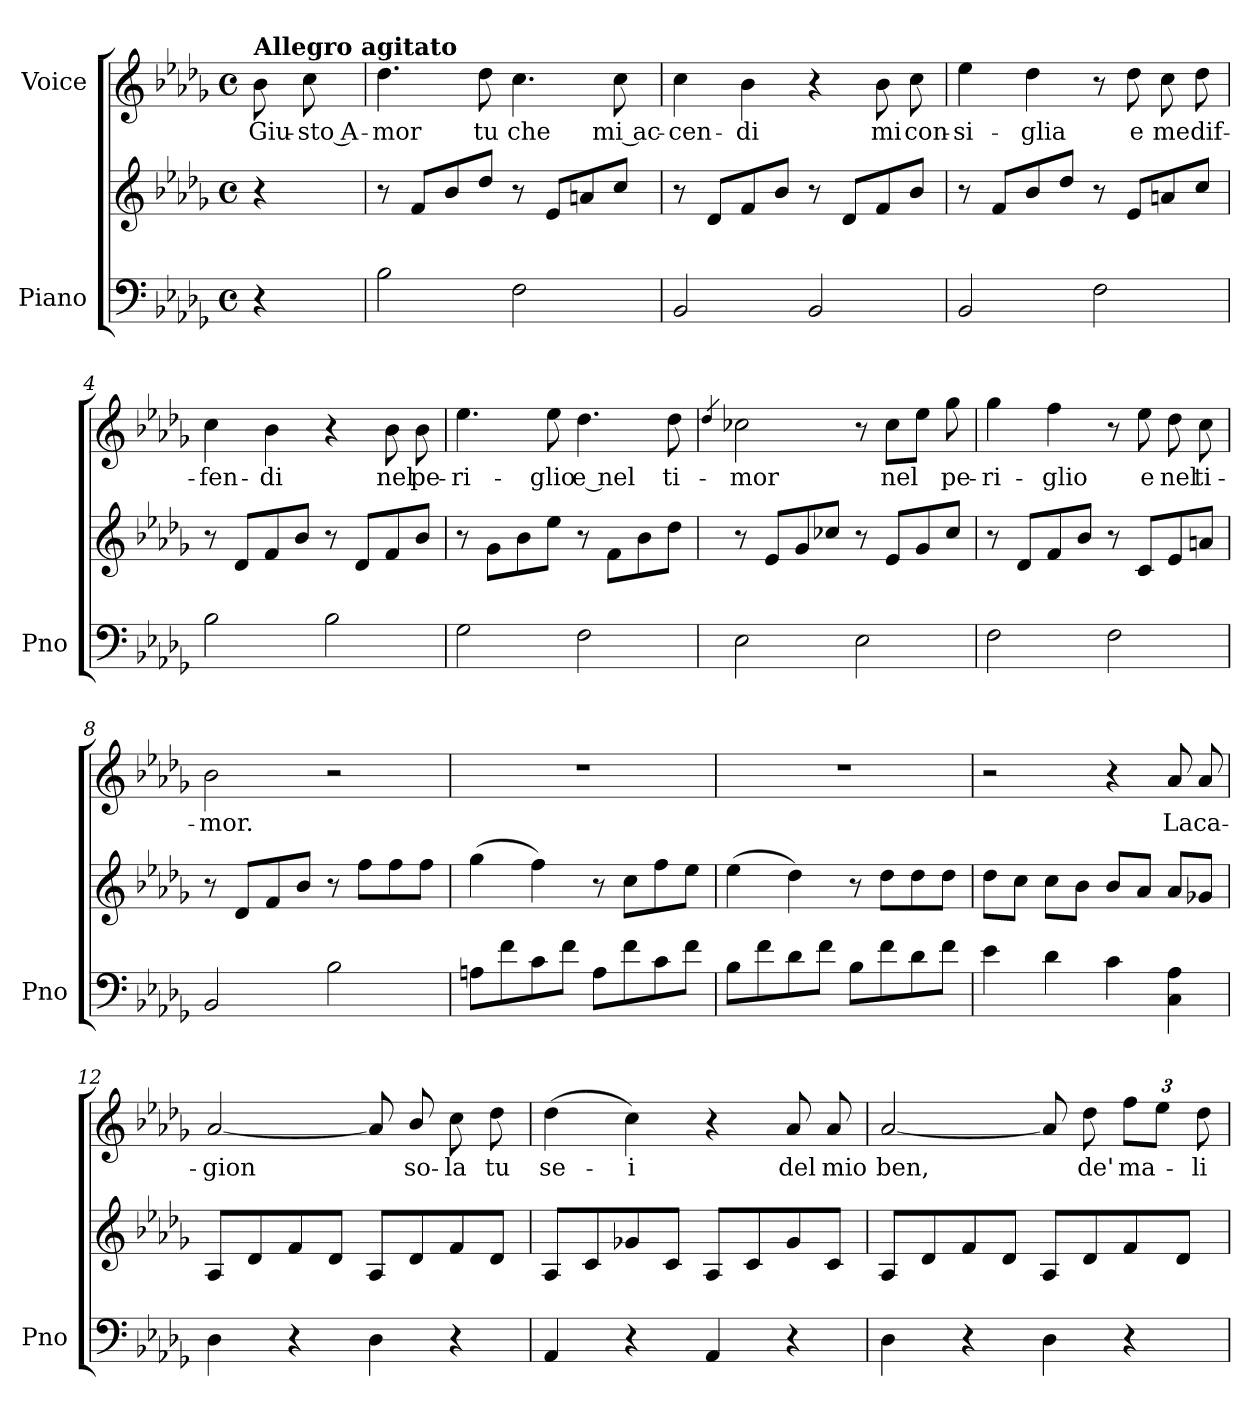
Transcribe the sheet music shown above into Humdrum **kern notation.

**kern	**kern	**kern	**text
*part2	*part2	*part1	*part1
*staff3	*staff2	*staff1	*staff1
*I"Piano	*	*I"Voice	*
*I'Pno	*	*	*
*clefF4	*clefG2	*clefG2	*
*k[b-e-a-d-g-]	*k[b-e-a-d-g-]	*k[b-e-a-d-g-]	*
*M4/4	*M4/4	*M4/4	*
*met(c)	*met(c)	*met(c)	*
=	=	=	=
!	!	!LO:TX:a:B:t=Allegro agitato	!
!	!	!	!LO:LY:b
4r	4r	8b-\	Giu-
!	!	!	!LO:LY:b
.	.	8cc\	-sto A-
=1	=1	=1	=1
!	!	!	!LO:LY:b
2B-\	8r	4.dd-\	-mor
.	8f/L	.	.
.	8b-/	.	.
!	!	!	!LO:LY:b
.	8dd-/J	8dd-\	tu
!	!	!	!LO:LY:b
2F\	8r	4.cc\	che
.	8e-/L	.	.
.	8an/	.	.
!	!	!	!LO:LY:b
.	8cc/J	8cc\	mi ac-
=2	=2	=2	=2
!	!	!	!LO:LY:b
2BB-/	8r	4cc\	-cen-
.	8d-/L	.	.
!	!	!	!LO:LY:b
.	8f/	4b-\	-di
.	8b-/J	.	.
2BB-/	8r	4r	.
.	8d-/L	.	.
!	!	!	!LO:LY:b
.	8f/	8b-\	mi
!	!	!	!LO:LY:b
.	8b-/J	8cc\	con-
=3	=3	=3	=3
!	!	!	!LO:LY:b
2BB-/	8r	4ee-\	-si-
.	8f/L	.	.
!	!	!	!LO:LY:b
.	8b-/	4dd-\	-glia
.	8dd-/J	.	.
2F\	8r	8r	.
!	!	!	!LO:LY:b
.	8e-/L	8dd-\	e
!	!	!	!LO:LY:b
.	8an/	8cc\	me
!	!	!	!LO:LY:b
.	8cc/J	8dd-\	dif-
!!LO:LB:g=z
=4	=4	=4	=4
!	!	!	!LO:LY:b
2B-\	8r	4cc\	-fen-
.	8d-/L	.	.
!	!	!	!LO:LY:b
.	8f/	4b-\	-di
.	8b-/J	.	.
2B-\	8r	4r	.
.	8d-/L	.	.
!	!	!	!LO:LY:b
.	8f/	8b-\	nel
!	!	!	!LO:LY:b
.	8b-/J	8b-\	pe-
=5	=5	=5	=5
!	!	!	!LO:LY:b
2G-\	8r	4.ee-\	-ri-
.	8g-\L	.	.
.	8b-\	.	.
!	!	!	!LO:LY:b
.	8ee-\J	8ee-\	-glio
!	!	!	!LO:LY:b
2F\	8r	4.dd-\	e nel
.	8f\L	.	.
.	8b-\	.	.
!	!	!	!LO:LY:b
.	8dd-\J	8dd-\	ti-
=6	=6	=6	=6
.	.	4qdd-/	.
!	!	!	!LO:LY:b
2E-\	8r	2cc-X\	-mor
.	8e-/L	.	.
.	8g-/	.	.
.	8cc-X/J	.	.
2E-\	8r	8r	.
!	!	!	!LO:LY:b
.	8e-/L	8cc-\L	nel
.	8g-/	8ee-\J	.
!	!	!	!LO:LY:b
.	8cc-/J	8gg-\	pe-
=7	=7	=7	=7
!	!	!	!LO:LY:b
2F\	8r	4gg-\	-ri-
.	8d-/L	.	.
!	!	!	!LO:LY:b
.	8f/	4ff\	-glio
.	8b-/J	.	.
2F\	8r	8r	.
!	!	!	!LO:LY:b
.	8c/L	8ee-\	e
!	!	!	!LO:LY:b
.	8e-/	8dd-\	nel
!	!	!	!LO:LY:b
.	8an/J	8cc\	ti-
=8	=8	=8	=8
!	!	!	!LO:LY:b
2BB-/	8r	2b-\	-mor.
.	8d-/L	.	.
.	8f/	.	.
.	8b-/J	.	.
2B-\	8r	2r	.
.	8ff\L	.	.
.	8ff\	.	.
.	8ff\J	.	.
!!LO:LB:g=z
=9	=9	=9	=9
8An\L	(4gg-\	1r	.
8f\	.	.	.
8c\	4ff\)	.	.
8f\J	.	.	.
8A\L	8r	.	.
8f\	8cc\L	.	.
8c\	8ff\	.	.
8f\J	8ee-\J	.	.
=10	=10	=10	=10
8B-\L	(4ee-\	1r	.
8f\	.	.	.
8d-\	4dd-\)	.	.
8f\J	.	.	.
8B-\L	8r	.	.
8f\	8dd-\L	.	.
8d-\	8dd-\	.	.
8f\J	8dd-\J	.	.
=11	=11	=11	=11
4e-\	8dd-\L	2r	.
.	8cc\J	.	.
4d-\	8cc\L	.	.
.	8b-\J	.	.
4c\	8b-/L	4r	.
.	8a-/J	.	.
!	!	!	!LO:LY:b
4C\ 4A-\	8a-/L	8a-/	La
!	!	!	!LO:LY:b
.	8g-X/J	8a-/	ca-
=12	=12	=12	=12
!	!	!	!LO:LY:b
4D-\	8A-/L	[2a-/	-gion
.	8d-/	.	.
4r	8f/	.	.
.	8d-/J	.	.
4D-\	8A-/L	8a-/]	.
!	!	!	!LO:LY:b
.	8d-/	8b-/	so-
!	!	!	!LO:LY:b
4r	8f/	8cc\	-la
!	!	!	!LO:LY:b
.	8d-/J	8dd-\	tu
=13	=13	=13	=13
!	!	!	!LO:LY:b
4AA-/	8A-/L	(4dd-\	se-
.	8c/	.	.
!	!	!	!LO:LY:b
4r	8g-X/	4cc\)	-i
.	8c/J	.	.
4AA-/	8A-/L	4r	.
.	8c/	.	.
!	!	!	!LO:LY:b
4r	8g-/	8a-/	del
!	!	!	!LO:LY:b
.	8c/J	8a-/	mio
=14	=14	=14	=14
!	!	!	!LO:LY:b
4D-\	8A-/L	[2a-/	ben,
.	8d-/	.	.
4r	8f/	.	.
.	8d-/J	.	.
4D-\	8A-/L	8a-/]	.
!	!	!	!LO:LY:b
.	8d-/	8dd-\	de'
*	*	*Xbrackettup	*
!	!	!	!LO:LY:b
4r	8f/	12ff\L	ma-
.	.	12ee-\J	.
.	8d-/J	.	.
!	!	!	!LO:LY:b
.	.	12dd-\	-li
=	=	=	=
*-	*-	*-	*-
